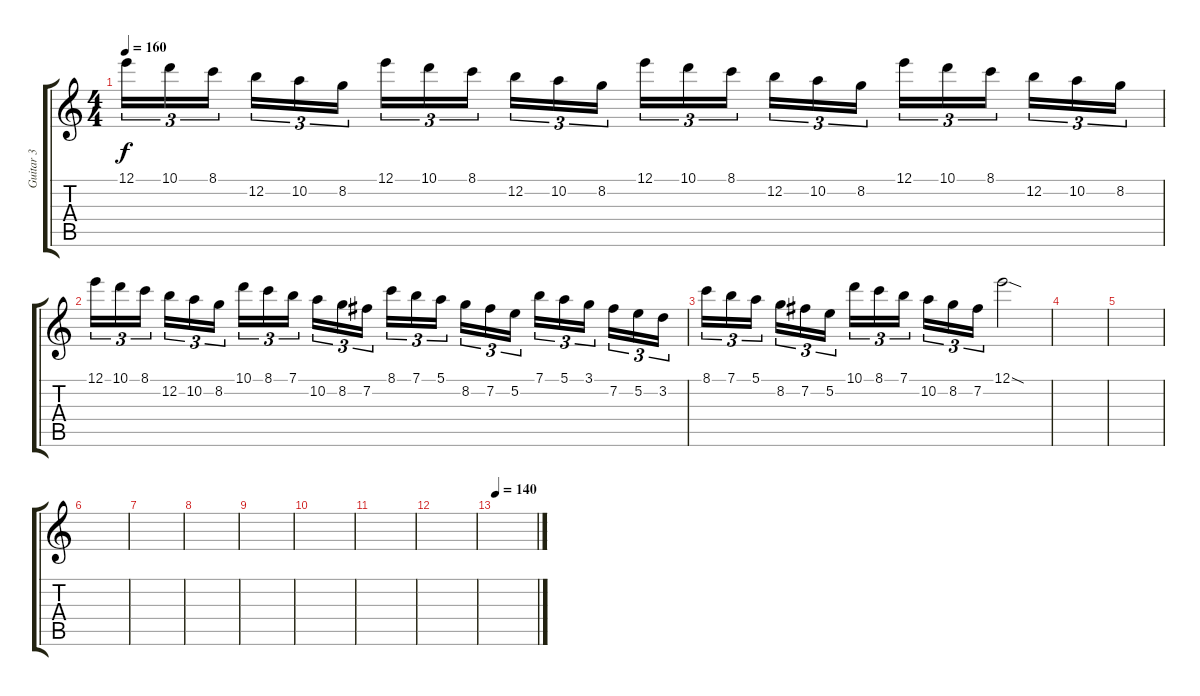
\track ("Guitar 3" "Guitar 3") {instrument distortionguitar}
\staff {score tabs}
\tuning (E4 B3 G3 D3 A2 E2) {hide}
\ts (4 4)
\tempo 160
\clef g2
\ks c
12.1.16{tu (3 2) dy f} 10.1.16{tu (3 2)} 8.1.16{tu (3 2) beam splitsecondary} 12.2.16{tu (3 2)} 10.2.16{tu (3 2)} 8.2.16{tu (3 2)} 12.1.16{tu (3 2)} 10.1.16{tu (3 2)} 8.1.16{tu (3 2) beam splitsecondary} 12.2.16{tu (3 2)} 10.2.16{tu (3 2)} 8.2.16{tu (3 2)} 12.1.16{tu (3 2)} 10.1.16{tu (3 2)} 8.1.16{tu (3 2) beam splitsecondary} 12.2.16{tu (3 2)} 10.2.16{tu (3 2)} 8.2.16{tu (3 2)} 12.1.16{tu (3 2)} 10.1.16{tu (3 2)} 8.1.16{tu (3 2) beam splitsecondary} 12.2.16{tu (3 2)} 10.2.16{tu (3 2)} 8.2.16{tu (3 2)} |
12.1.16{tu (3 2)} 10.1.16{tu (3 2)} 8.1.16{tu (3 2) beam splitsecondary} 12.2.16{tu (3 2)} 10.2.16{tu (3 2)} 8.2.16{tu (3 2)} 10.1.16{tu (3 2)} 8.1.16{tu (3 2)} 7.1.16{tu (3 2) beam splitsecondary} 10.2.16{tu (3 2)} 8.2.16{tu (3 2)} 7.2.16{tu (3 2)} 8.1.16{tu (3 2)} 7.1.16{tu (3 2)} 5.1.16{tu (3 2) beam splitsecondary} 8.2.16{tu (3 2)} 7.2.16{tu (3 2)} 5.2.16{tu (3 2)} 7.1.16{tu (3 2)} 5.1.16{tu (3 2)} 3.1.16{tu (3 2) beam splitsecondary} 7.2.16{tu (3 2)} 5.2.16{tu (3 2)} 3.2.16{tu (3 2)} |
8.1.16{tu (3 2)} 7.1.16{tu (3 2)} 5.1.16{tu (3 2) beam splitsecondary} 8.2.16{tu (3 2)} 7.2.16{tu (3 2)} 5.2.16{tu (3 2)} 10.1.16{tu (3 2)} 8.1.16{tu (3 2)} 7.1.16{tu (3 2) beam splitsecondary} 10.2.16{tu (3 2)} 8.2.16{tu (3 2)} 7.2.16{tu (3 2)} 12.1{sod}.2 |
|
|
|
|
|
|
|
|
|
\tempo 140
